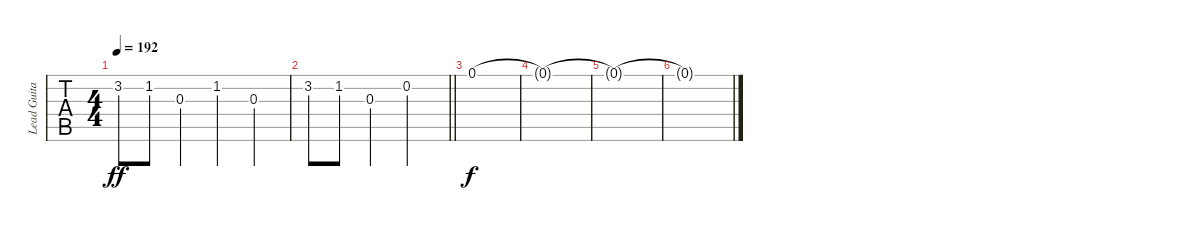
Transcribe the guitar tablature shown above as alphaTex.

\track ("Lead Guitar" "Lead Guita") {instrument distortionguitar}
\staff {tabs}
\tuning (E4 B3 G3 D3 A2 E2) {hide}
\ts (4 4)
\tempo 192
\clef g2
\ks c
3.2.8{dy ff} 1.2.8 0.3.4{beam Down} 1.2.4 0.3.4{beam Down} |
\barLineRight lightlight
3.2.8 1.2.8 0.3.4{beam Down} 0.2.2 |
0.1.1{dy f volume 0} |
0.1{t}.1 |
0.1{t}.1 |
0.1{t}.1
